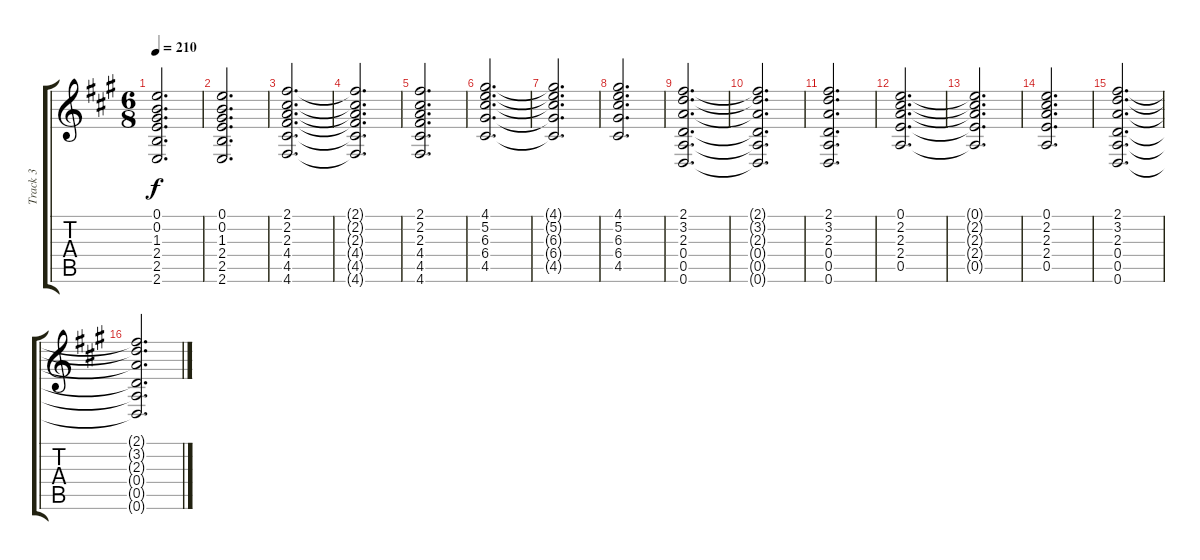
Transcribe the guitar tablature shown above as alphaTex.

\track ("Track 3" "Track 3") {instrument electricguitarclean}
\staff {score tabs}
\tuning (E4 B3 G3 D3 A2 D2) {hide}
\ts (6 8)
\tempo 210
\clef g2
\ks a
(0.1{t} 0.2{t} 1.3{t} 2.4{t} 2.5{t} 2.6{t}).2{d dy f} |
(0.1 0.2 1.3 2.4 2.5 2.6).2{d} |
(2.1 2.2 2.3 4.4 4.5 4.6).2{d} |
(2.1{t} 2.2{t} 2.3{t} 4.4{t} 4.5{t} 4.6{t}).2{d} |
(2.1 2.2 2.3 4.4 4.5 4.6).2{d} |
(4.1 5.2 6.3 6.4 4.5).2{d} |
(4.1{t} 5.2{t} 6.3{t} 6.4{t} 4.5{t}).2{d} |
(4.1 5.2 6.3 6.4 4.5).2{d} |
(2.1 3.2 2.3 0.4 0.5 0.6).2{d} |
(2.1{t} 3.2{t} 2.3{t} 0.4{t} 0.5{t} 0.6{t}).2{d} |
(2.1 3.2 2.3 0.4 0.5 0.6).2{d} |
(0.1 2.2 2.3 2.4 0.5).2{d} |
(0.1{t} 2.2{t} 2.3{t} 2.4{t} 0.5{t}).2{d} |
(0.1 2.2 2.3 2.4 0.5).2{d} |
(2.1 3.2 2.3 0.4 0.5 0.6).2{d} |
(2.1{t} 3.2{t} 2.3{t} 0.4{t} 0.5{t} 0.6{t}).2{d}
